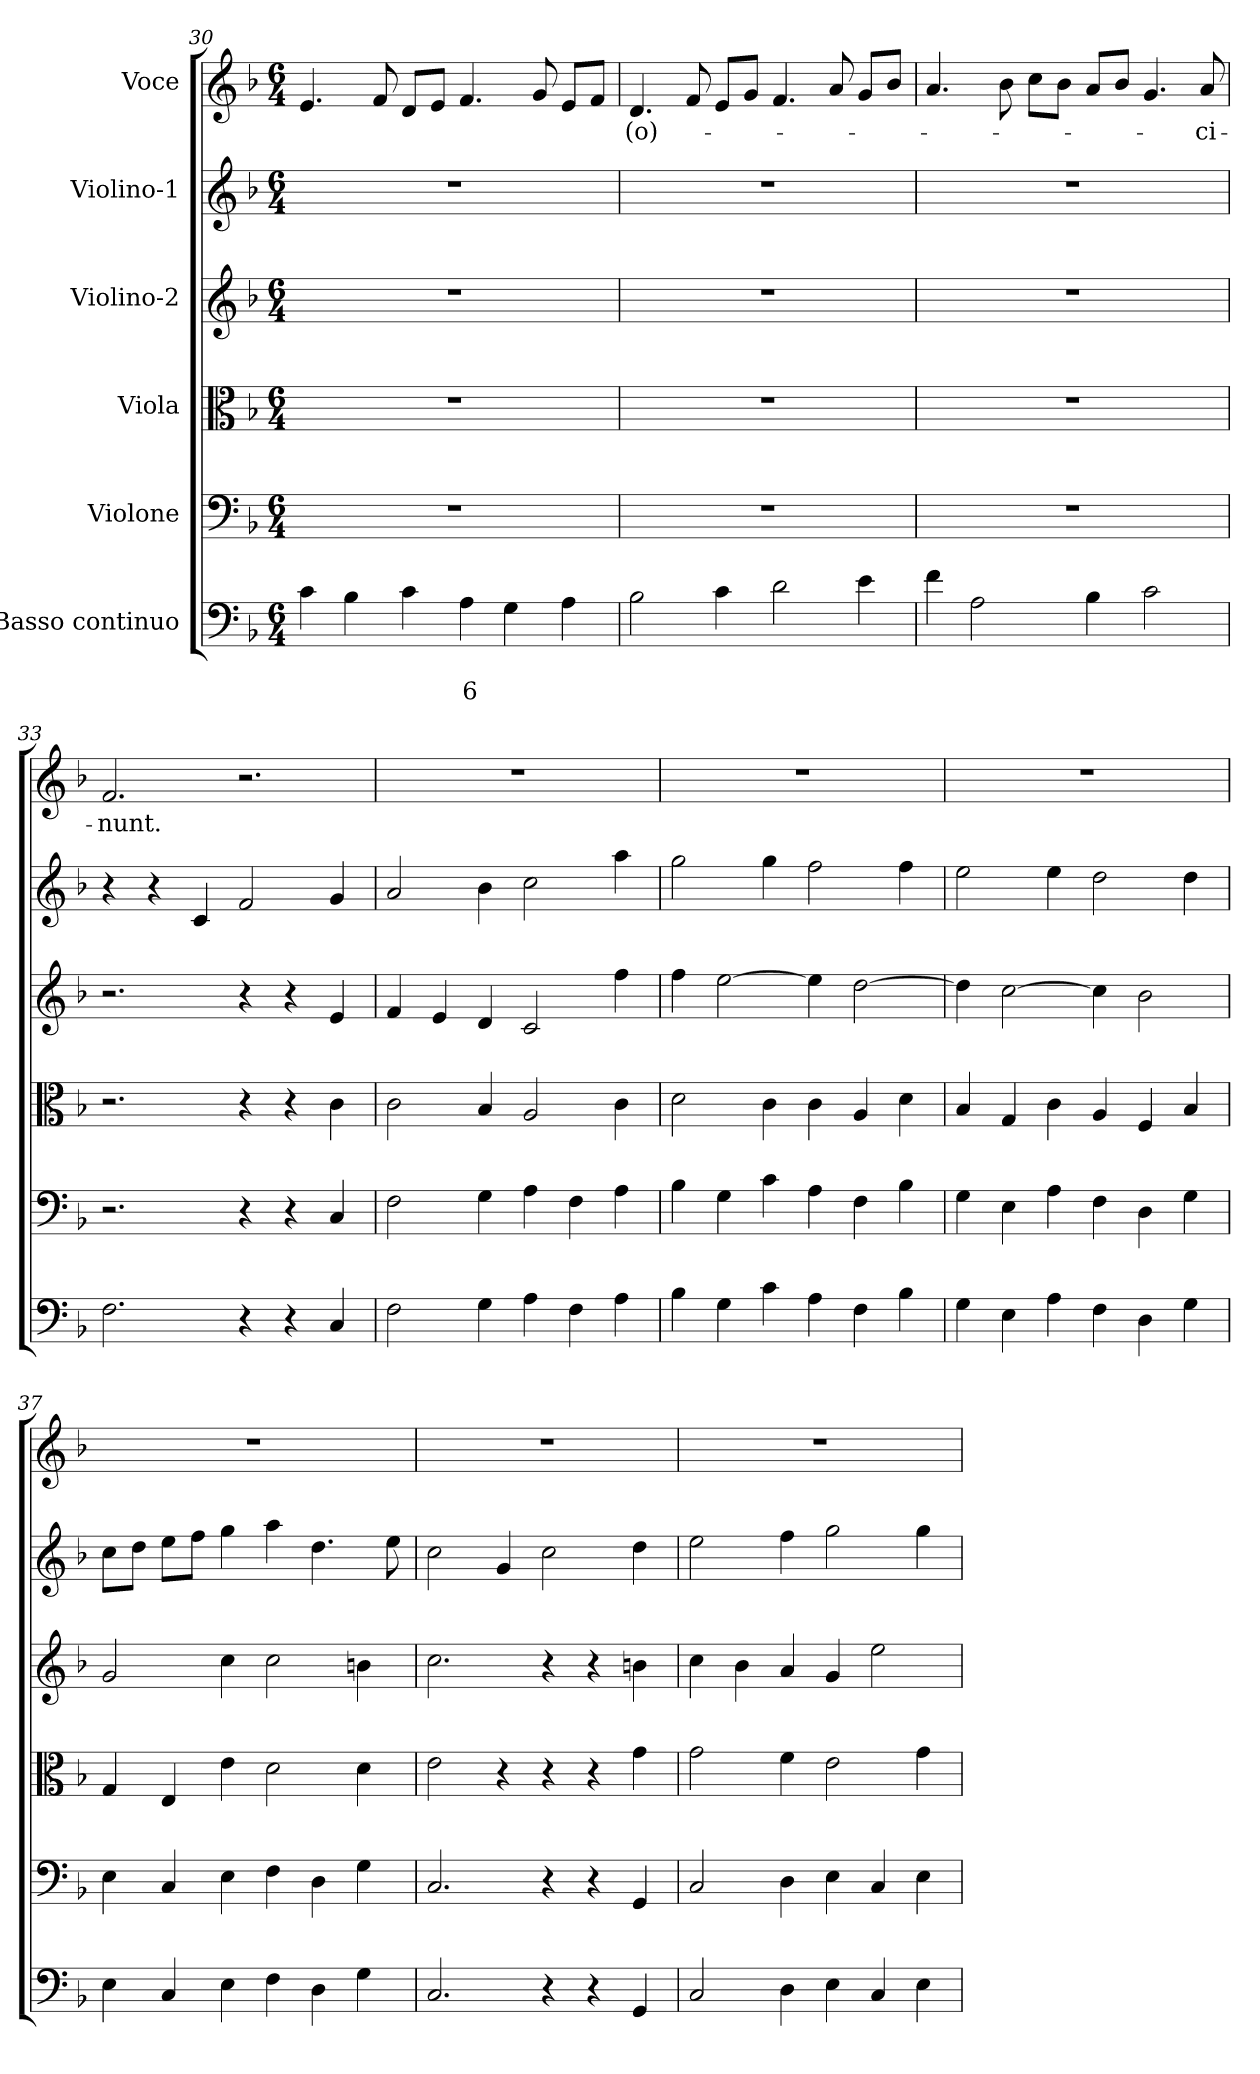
**kern	**text	**text	**kern	**kern	**kern	**kern	**kern	**text
*part6	*part6	*part6	*part5	*part4	*part3	*part2	*part1	*part1
*staff6	*staff6	*staff6	*staff5	*staff4	*staff3	*staff2	*staff1	*staff1
*I"Basso continuo	*	*	*I"Violone	*I"Viola	*I"Violino-2	*I"Violino-1	*I"Voce	*
*clefF4	*	*	*clefF4	*clefC3	*clefG2	*clefG2	*clefG2	*
*k[b-]	*	*	*k[b-]	*k[b-]	*k[b-]	*k[b-]	*k[b-]	*
*F:	*	*	*F:	*F:	*F:	*F:	*F:	*
*M6/4	*	*	*M6/4	*M6/4	*M6/4	*M6/4	*M6/4	*
=30	=30	=30	=30	=30	=30	=30	=30	=30
4c\	.	.	1.r	1.r	1.r	1.r	4.e/	.
4B-\	.	.	.	.	.	.	.	.
.	.	.	.	.	.	.	8f/	.
4c\	.	.	.	.	.	.	8d/L	.
.	.	.	.	.	.	.	8e/J	.
!	!	!LO:LY:b	!	!	!	!	!	!
4A\	.	6	.	.	.	.	4.f/	.
4G\	.	.	.	.	.	.	.	.
.	.	.	.	.	.	.	8g/	.
4A\	.	.	.	.	.	.	8e/L	.
.	.	.	.	.	.	.	8f/J	.
!!LO:LB:g=z
=31	=31	=31	=31	=31	=31	=31	=31	=31
!	!	!	!	!	!	!	!	!LO:LY:b
2B-\	.	.	1.r	1.r	1.r	1.r	4.d/	-(o)-
.	.	.	.	.	.	.	8f/	.
4c\	.	.	.	.	.	.	8e/L	.
.	.	.	.	.	.	.	8g/J	.
2d\	.	.	.	.	.	.	4.f/	.
.	.	.	.	.	.	.	8a/	.
4e\	.	.	.	.	.	.	8g/L	.
.	.	.	.	.	.	.	8b-/J	.
=32	=32	=32	=32	=32	=32	=32	=32	=32
4f\	.	.	1.r	1.r	1.r	1.r	4.a/	.
2A\	.	.	.	.	.	.	.	.
.	.	.	.	.	.	.	8b-\	.
.	.	.	.	.	.	.	8cc\L	.
.	.	.	.	.	.	.	8b-\J	.
4B-\	.	.	.	.	.	.	8a/L	.
.	.	.	.	.	.	.	8b-/J	.
2c\	.	.	.	.	.	.	4.g/	.
!	!	!	!	!	!	!	!	!LO:LY:b
.	.	.	.	.	.	.	8a/	-ci-
=33	=33	=33	=33	=33	=33	=33	=33	=33
!	!	!	!	!	!	!	!	!LO:LY:b
2.F\	.	.	2.r	2.r	2.r	4r	2.f/	-nunt.
.	.	.	.	.	.	4r	.	.
.	.	.	.	.	.	4c/	.	.
4r	.	.	4r	4r	4r	2f/	2.r	.
4r	.	.	4r	4r	4r	.	.	.
4C/	.	.	4C/	4c\	4e/	4g/	.	.
=34	=34	=34	=34	=34	=34	=34	=34	=34
2F\	.	.	2F\	2c\	4f/	2a/	1.r	.
.	.	.	.	.	4e/	.	.	.
4G\	.	.	4G\	4B-/	4d/	4b-\	.	.
4A\	.	.	4A\	2A/	2c/	2cc\	.	.
4F\	.	.	4F\	.	.	.	.	.
4A\	.	.	4A\	4c\	4ff\	4aa\	.	.
!!LO:PB:g=z
=35	=35	=35	=35	=35	=35	=35	=35	=35
4B-\	.	.	4B-\	2d\	4ff\	2gg\	1.r	.
4G\	.	.	4G\	.	[2ee\	.	.	.
4c\	.	.	4c\	4c\	.	4gg\	.	.
4A\	.	.	4A\	4c\	4ee\]	2ff\	.	.
4F\	.	.	4F\	4A/	[2dd\	.	.	.
4B-\	.	.	4B-\	4d\	.	4ff\	.	.
=36	=36	=36	=36	=36	=36	=36	=36	=36
4G\	.	.	4G\	4B-/	4dd\]	2ee\	1.r	.
4E\	.	.	4E\	4G/	[2cc\	.	.	.
4A\	.	.	4A\	4c\	.	4ee\	.	.
4F\	.	.	4F\	4A/	4cc\]	2dd\	.	.
4D\	.	.	4D\	4F/	2b-\	.	.	.
4G\	.	.	4G\	4B-/	.	4dd\	.	.
=37	=37	=37	=37	=37	=37	=37	=37	=37
4E\	.	.	4E\	4G/	2g/	8cc\L	1.r	.
.	.	.	.	.	.	8dd\J	.	.
4C/	.	.	4C/	4E/	.	8ee\L	.	.
.	.	.	.	.	.	8ff\J	.	.
4E\	.	.	4E\	4e\	4cc\	4gg\	.	.
4F\	.	.	4F\	2d\	2cc\	4aa\	.	.
4D\	.	.	4D\	.	.	4.dd\	.	.
4G\	.	.	4G\	4d\	4bn\	.	.	.
.	.	.	.	.	.	8ee\	.	.
=38	=38	=38	=38	=38	=38	=38	=38	=38
2.C/	.	.	2.C/	2e\	2.cc\	2cc\	1.r	.
.	.	.	.	4r	.	4g/	.	.
4r	.	.	4r	4r	4r	2cc\	.	.
4r	.	.	4r	4r	4r	.	.	.
4GG/	.	.	4GG/	4g\	4bn\	4dd\	.	.
!!LO:LB:g=z
=39	=39	=39	=39	=39	=39	=39	=39	=39
2C/	.	.	2C/	2g\	4cc\	2ee\	1.r	.
.	.	.	.	.	4b-\	.	.	.
4D\	.	.	4D\	4f\	4a/	4ff\	.	.
4E\	.	.	4E\	2e\	4g/	2gg\	.	.
4C/	.	.	4C/	.	2ee\	.	.	.
4E\	.	.	4E\	4g\	.	4gg\	.	.
=	=	=	=	=	=	=	=	=
*-	*-	*-	*-	*-	*-	*-	*-	*-
